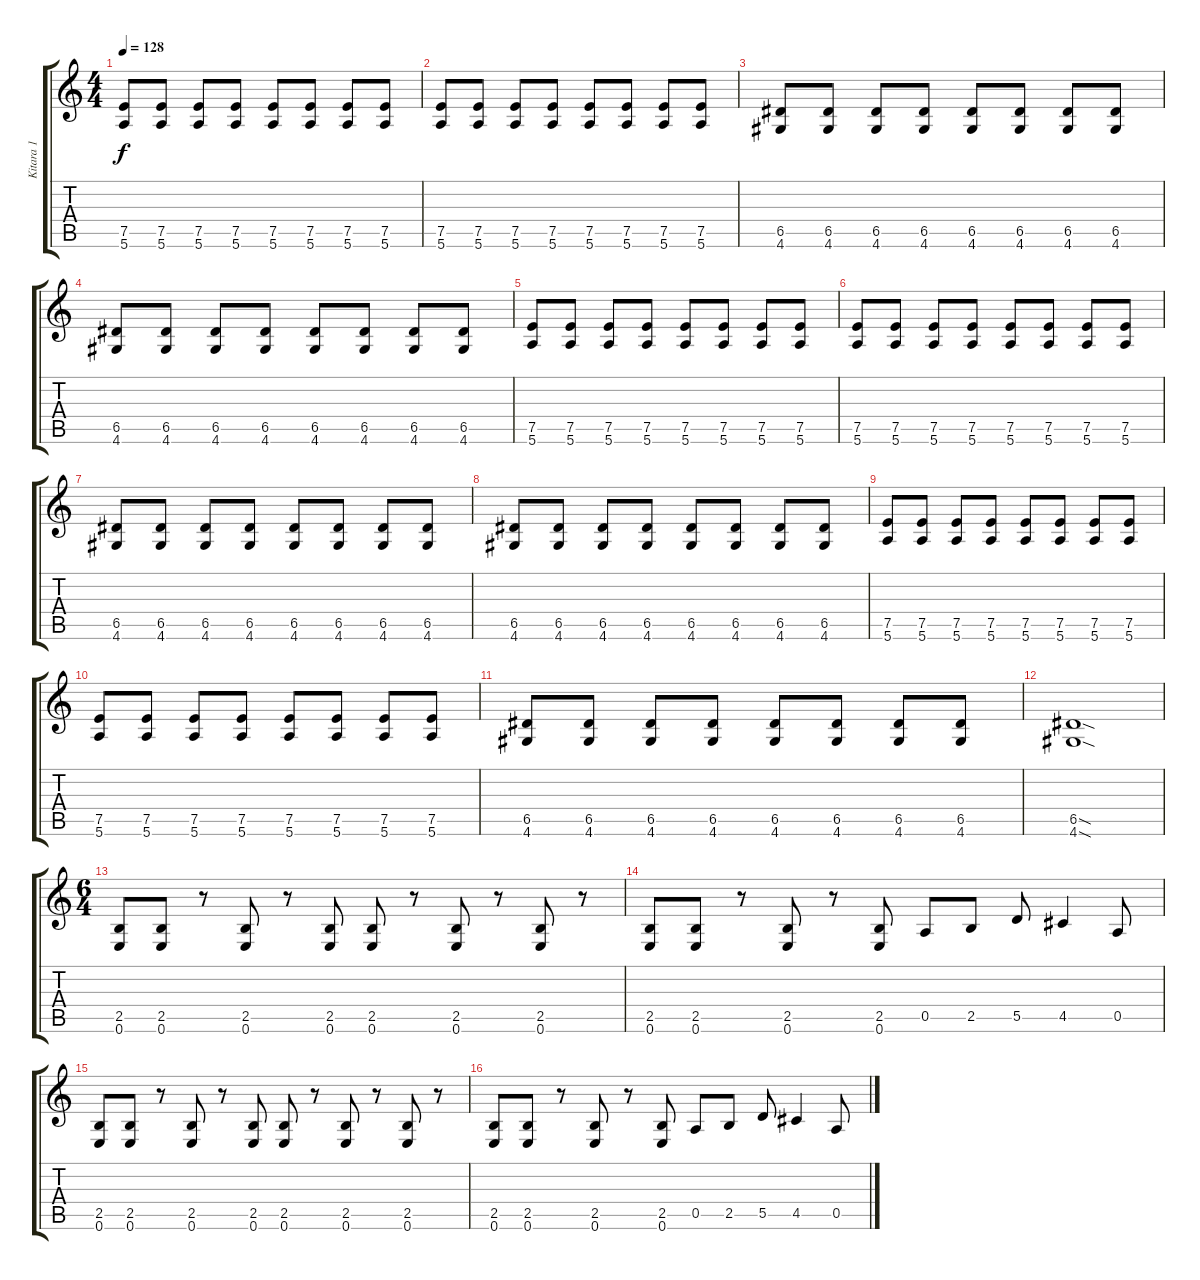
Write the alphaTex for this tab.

\track ("Kitara 1" "Kitara 1") {instrument distortionguitar}
\staff {score tabs}
\tuning (E4 B3 G3 D3 A2 E2) {hide}
\ts (4 4)
\tempo 128
\clef g2
\ks aminor
(7.5 5.6).8{dy f} (7.5 5.6).8 (7.5 5.6).8 (7.5 5.6).8 (7.5 5.6).8 (7.5 5.6).8 (7.5 5.6).8 (7.5 5.6).8 |
(7.5 5.6).8 (7.5 5.6).8 (7.5 5.6).8 (7.5 5.6).8 (7.5 5.6).8 (7.5 5.6).8 (7.5 5.6).8 (7.5 5.6).8 |
(6.5 4.6).8 (6.5 4.6).8 (6.5 4.6).8 (6.5 4.6).8 (6.5 4.6).8 (6.5 4.6).8 (6.5 4.6).8 (6.5 4.6).8 |
(6.5 4.6).8 (6.5 4.6).8 (6.5 4.6).8 (6.5 4.6).8 (6.5 4.6).8 (6.5 4.6).8 (6.5 4.6).8 (6.5 4.6).8 |
(7.5 5.6).8 (7.5 5.6).8 (7.5 5.6).8 (7.5 5.6).8 (7.5 5.6).8 (7.5 5.6).8 (7.5 5.6).8 (7.5 5.6).8 |
(7.5 5.6).8 (7.5 5.6).8 (7.5 5.6).8 (7.5 5.6).8 (7.5 5.6).8 (7.5 5.6).8 (7.5 5.6).8 (7.5 5.6).8 |
(6.5 4.6).8 (6.5 4.6).8 (6.5 4.6).8 (6.5 4.6).8 (6.5 4.6).8 (6.5 4.6).8 (6.5 4.6).8 (6.5 4.6).8 |
(6.5 4.6).8 (6.5 4.6).8 (6.5 4.6).8 (6.5 4.6).8 (6.5 4.6).8 (6.5 4.6).8 (6.5 4.6).8 (6.5 4.6).8 |
(7.5 5.6).8 (7.5 5.6).8 (7.5 5.6).8 (7.5 5.6).8 (7.5 5.6).8 (7.5 5.6).8 (7.5 5.6).8 (7.5 5.6).8 |
(7.5 5.6).8 (7.5 5.6).8 (7.5 5.6).8 (7.5 5.6).8 (7.5 5.6).8 (7.5 5.6).8 (7.5 5.6).8 (7.5 5.6).8 |
(6.5 4.6).8 (6.5 4.6).8 (6.5 4.6).8 (6.5 4.6).8 (6.5 4.6).8 (6.5 4.6).8 (6.5 4.6).8 (6.5 4.6).8 |
(6.5{sod} 4.6{sod}).1 |
\ts (6 4)
(2.5 0.6).8{volume 13 instrument distortionguitar} (2.5 0.6).8 r.8 (2.5 0.6).8 r.8 (2.5 0.6).8 (2.5 0.6).8 r.8 (2.5 0.6).8 r.8 (2.5 0.6).8 r.8 |
(2.5 0.6).8 (2.5 0.6).8 r.8 (2.5 0.6).8 r.8 (2.5 0.6).8 0.5.8 2.5.8 5.5.8 4.5.4 0.5.8 |
(2.5 0.6).8 (2.5 0.6).8 r.8 (2.5 0.6).8 r.8 (2.5 0.6).8 (2.5 0.6).8 r.8 (2.5 0.6).8 r.8 (2.5 0.6).8 r.8 |
(2.5 0.6).8 (2.5 0.6).8 r.8 (2.5 0.6).8 r.8 (2.5 0.6).8 0.5.8 2.5.8 5.5.8 4.5.4 0.5.8
